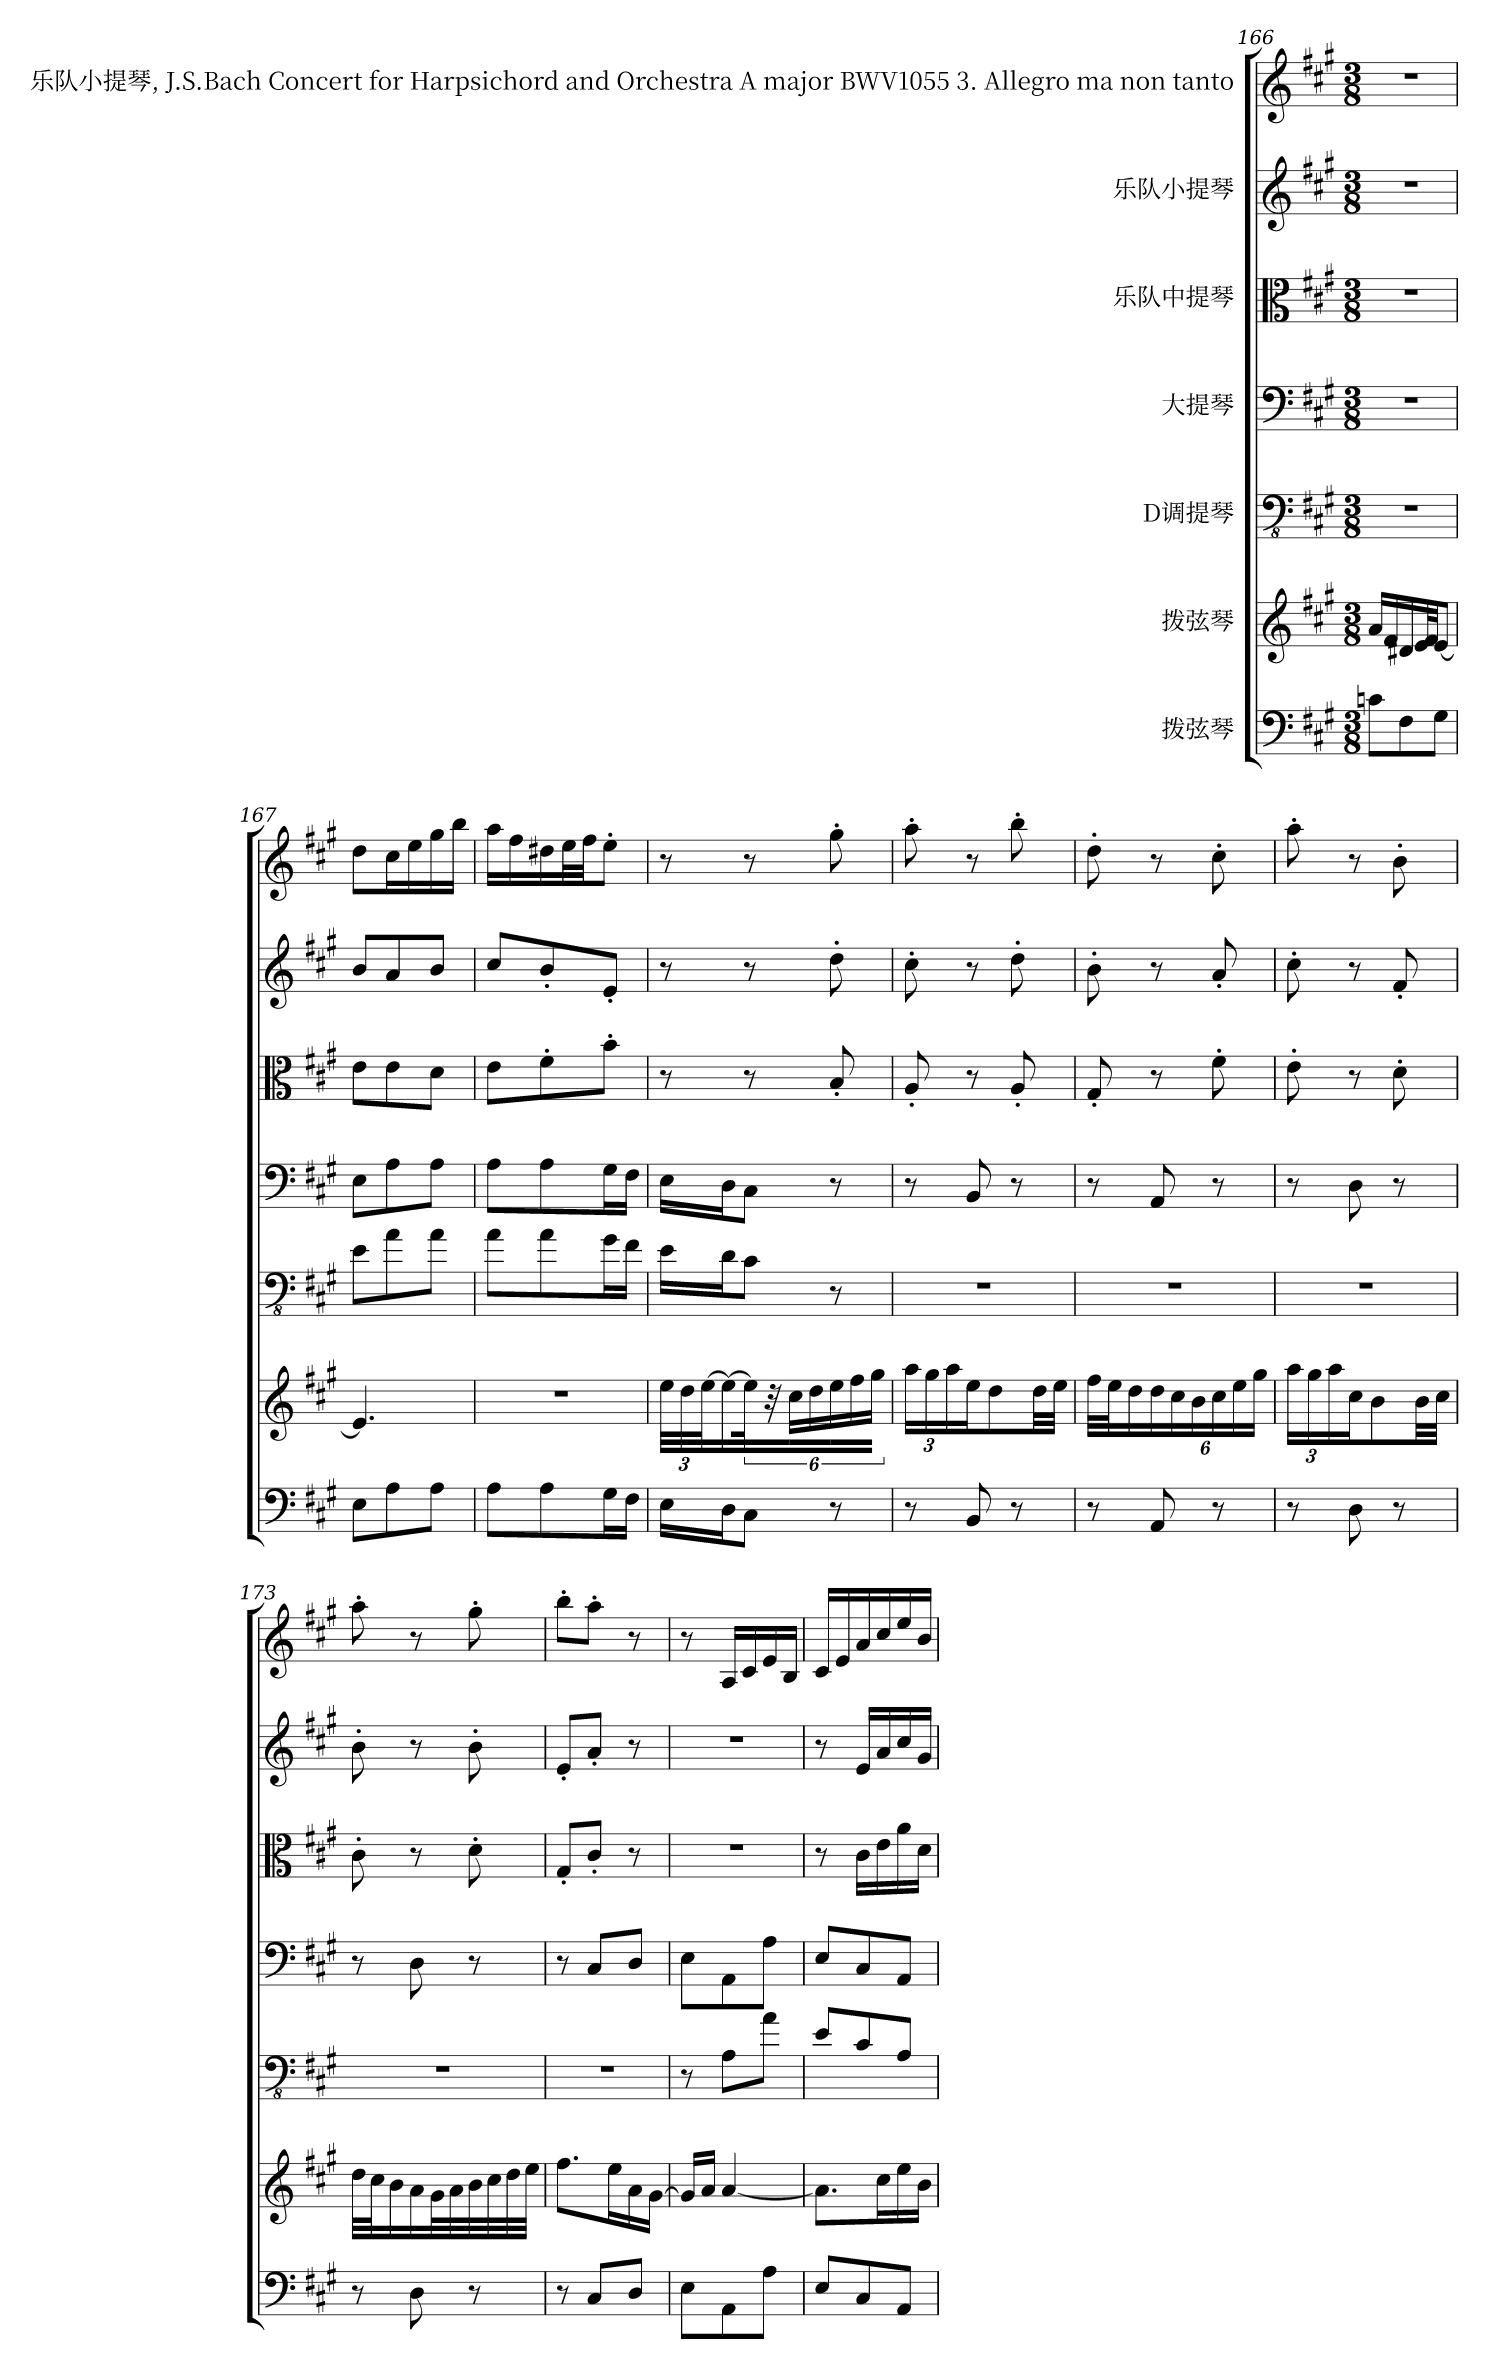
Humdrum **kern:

**kern	**kern	**kern	**kern	**kern	**kern	**kern
*part7	*part6	*part5	*part4	*part3	*part2	*part1
*staff7	*staff6	*staff5	*staff4	*staff3	*staff2	*staff1
*I"拨弦琴	*I"拨弦琴	*I"D调提琴	*I"大提琴	*I"乐队中提琴	*I"乐队小提琴	*I"乐队小提琴, J.S.Bach Concert for Harpsichord and Orchestra A major BWV1055 3. Allegro ma non tanto
*clefF4	*clefG2	*clefFv4	*clefF4	*clefC3	*clefG2	*clefG2
*	*	*ITrd7c12	*	*	*	*
*k[f#c#g#]	*k[f#c#g#]	*k[f#c#g#]	*k[f#c#g#]	*k[f#c#g#]	*k[f#c#g#]	*k[f#c#g#]
*M3/8	*M3/8	*M3/8	*M3/8	*M3/8	*M3/8	*M3/8
=166	=166	=166	=166	=166	=166	=166
8cn\L	16a/LL	4.r	4.r	4.r	4.r	4.r
.	16f#/	.	.	.	.	.
8F#\	16d#X/	.	.	.	.	.
.	32e/L	.	.	.	.	.
.	32f#/JJ	.	.	.	.	.
8G#\J	[8e/J	.	.	.	.	.
=167	=167	=167	=167	=167	=167	=167
8E\L	4.e/]	8EE\L	8E\L	8e\L	8b/L	8dd\L
8A\	.	8AA\	8A\	8e\	8a/	16cc#\L
.	.	.	.	.	.	16ee\
8A\J	.	8AA\J	8A\J	8d\J	8b/J	16gg#\
.	.	.	.	.	.	16bb\JJ
=168	=168	=168	=168	=168	=168	=168
8A\L	4.r	8AA\L	8A\L	8e\L	8cc#/L	16aa\LL
.	.	.	.	.	.	16ff#\
8A\	.	8AA\	8A\	8f#'\	8b'/	16dd#X\
.	.	.	.	.	.	32ee\L
.	.	.	.	.	.	32ff#\JJ
16G#\L	.	16GG#\L	16G#\L	8b'\J	8e'/J	8ee'\J
16F#\JJ	.	16FF#\JJ	16F#\JJ	.	.	.
=169	=169	=169	=169	=169	=169	=169
*	*Xbrackettup	*	*	*	*	*
16E\LL	48ee\LLL	16EE\LL	16E\LL	8r	8r	8r
.	48dd\	.	.	.	.	.
.	[48ee\J	.	.	.	.	.
16D\J	16ee\_	16DD\J	16D\J	.	.	.
*	*brackettup	*	*	*	*	*
8C#\J	48ee\JJk]	8CC#\J	8C#\J	8r	8r	8r
.	48r	.	.	.	.	.
.	24cc#\LL	.	.	.	.	.
.	24dd\	.	.	.	.	.
*	*Xbrackettup	*	*	*	*	*
8r	24ee\	8r	8r	8B'/	8dd'\	8gg#'\
.	24ff#\	.	.	.	.	.
.	24gg#\JJ	.	.	.	.	.
!!LO:PB:g=z
=170	=170	=170	=170	=170	=170	=170
8r	24aa\LL	4.r	8r	8A'/	8cc#'\	8aa'\
.	24gg#\	.	.	.	.	.
.	24aa\	.	.	.	.	.
8BB/	16ee\J	.	8BB/	8r	8r	8r
.	8dd\	.	.	.	.	.
8r	.	.	8r	8A'/	8dd'\	8bb'\
.	32dd\LL	.	.	.	.	.
.	32ee\JJJ	.	.	.	.	.
=171	=171	=171	=171	=171	=171	=171
8r	32ff#\LLL	4.r	8r	8G#'/	8b'\	8dd'\
.	32ee\J	.	.	.	.	.
.	16dd\	.	.	.	.	.
8AA/	24dd\	.	8AA/	8r	8r	8r
.	24cc#\	.	.	.	.	.
.	24b\	.	.	.	.	.
8r	24cc#\	.	8r	8f#'\	8a'/	8cc#'\
.	24ee\	.	.	.	.	.
.	24gg#\JJ	.	.	.	.	.
=172	=172	=172	=172	=172	=172	=172
8r	24aa\LL	4.r	8r	8e'\	8cc#'\	8aa'\
.	24gg#\	.	.	.	.	.
.	24aa\	.	.	.	.	.
8D\	16cc#\J	.	8D\	8r	8r	8r
.	8b\	.	.	.	.	.
8r	.	.	8r	8d'\	8f#'/	8b'\
.	32b\LL	.	.	.	.	.
.	32cc#\JJJ	.	.	.	.	.
=173	=173	=173	=173	=173	=173	=173
8r	32dd\LLL	4.r	8r	8c#'\	8b'\	8aa'\
.	32cc#\J	.	.	.	.	.
.	16b\	.	.	.	.	.
8D\	16a\	.	8D\	8r	8r	8r
.	32g#\L	.	.	.	.	.
.	32a\	.	.	.	.	.
8r	32b\	.	8r	8d'\	8b'\	8gg#'\
.	32cc#\	.	.	.	.	.
.	32dd\	.	.	.	.	.
.	32ee\JJJ	.	.	.	.	.
=174	=174	=174	=174	=174	=174	=174
8r	8.ff#\L	4.r	8r	8G#'/L	8e'/L	8bb'\L
8C#/L	.	.	8C#/L	8c#'/J	8a'/J	8aa'\J
.	16ee\L	.	.	.	.	.
8D/J	16a\	.	8D/J	8r	8r	8r
.	[16g#\JJ	.	.	.	.	.
!!LO:PB:g=z
=175	=175	=175	=175	=175	=175	=175
8E\L	16g#/LL]	8r	8E\L	4.r	4.r	8r
.	16a/JJ	.	.	.	.	.
8AA\	[4a/	8AAA\L	8AA\	.	.	16A/LL
.	.	.	.	.	.	16c#/
8A\J	.	8AA\J	8A\J	.	.	16e/
.	.	.	.	.	.	16B/JJ
=176	=176	=176	=176	=176	=176	=176
8E/L	8.a\L]	8EE/L	8E/L	8r	8r	16c#/LL
.	.	.	.	.	.	16e/
8C#/	.	8CC#/	8C#/	16c#\LL	16e/LL	16a/
.	16cc#\L	.	.	16e\	16a/	16cc#/
8AA/J	16ee\	8AAA/J	8AA/J	16a\	16cc#/	16ee/
.	16b\JJ	.	.	16d\JJ	16g#/JJ	16b/JJ
=	=	=	=	=	=	=
*-	*-	*-	*-	*-	*-	*-
